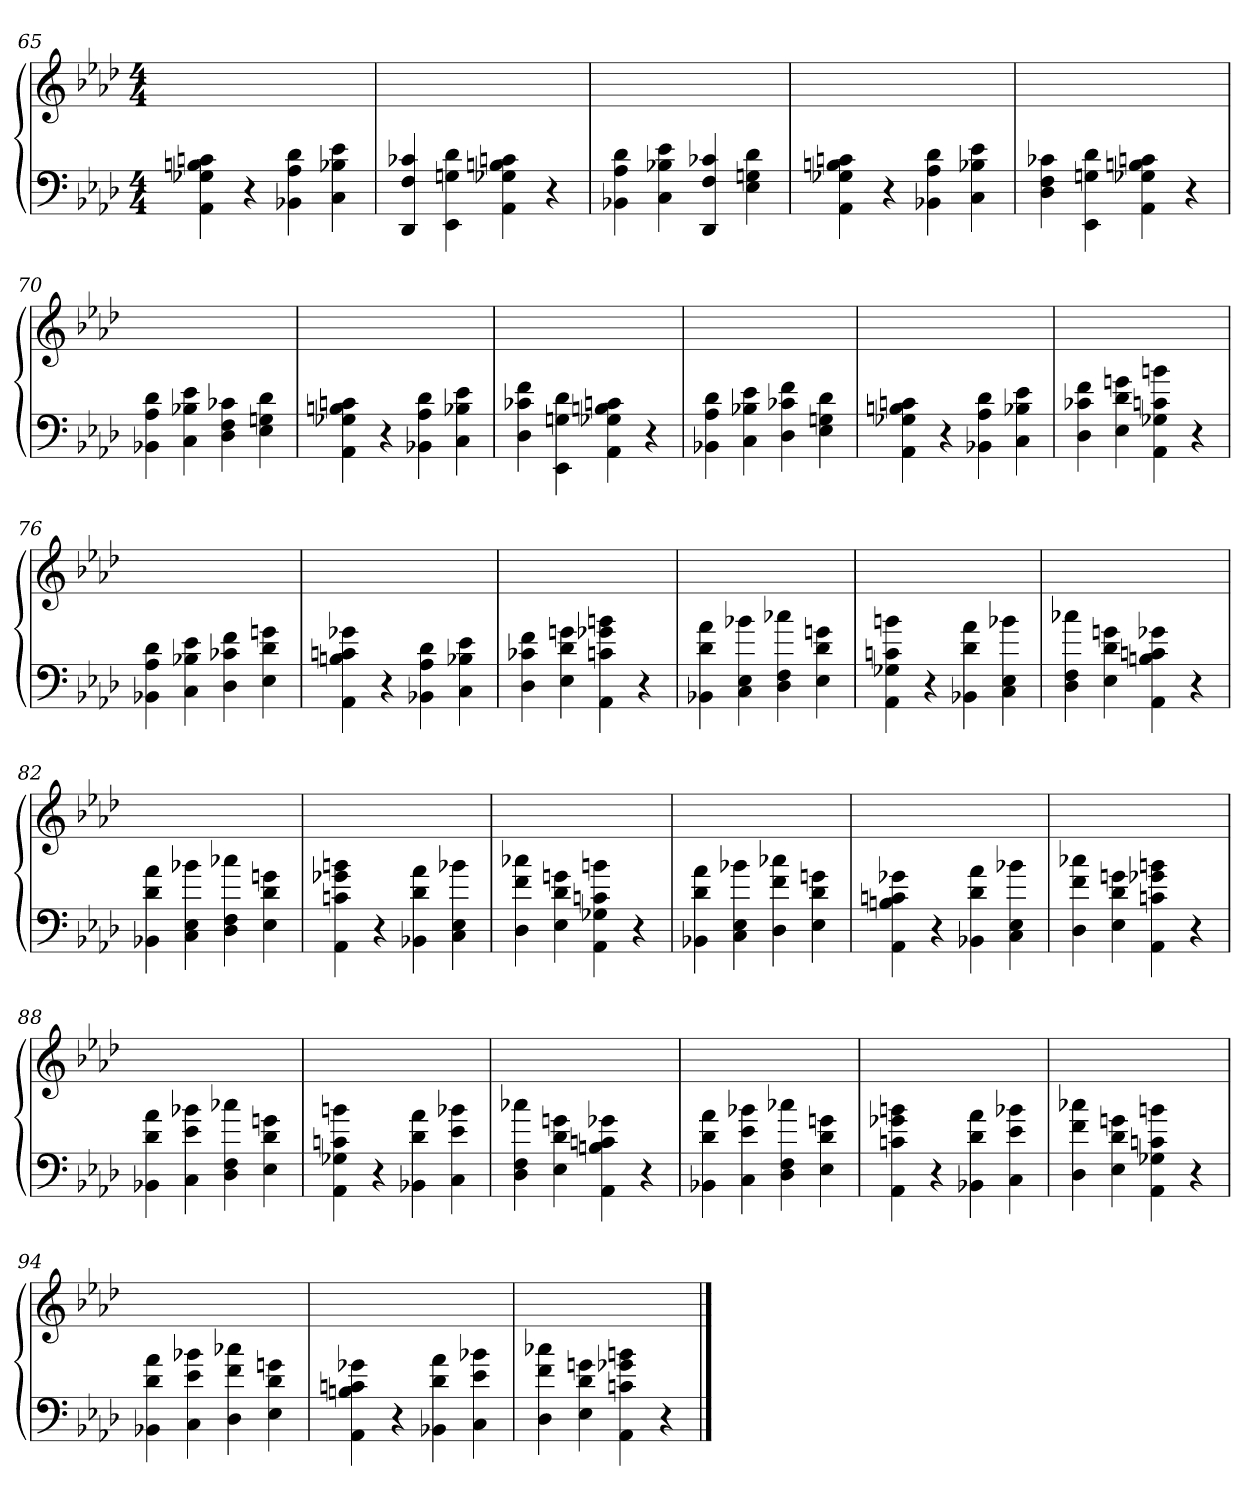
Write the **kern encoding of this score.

**kern	**kern
*part2	*part1
*staff2	*staff1
*clefF4	*clefG2
*k[b-e-a-d-]	*k[b-e-a-d-]
*A-:	*A-:
*M4/4	*M4/4
=65	=65
4AA- 4G-X 4Bn 4cn	1ryy
4r	.
4BB-X 4A- 4d-	.
4C 4B-X 4e-	.
=66	=66
4DD- 4F 4c-X	1ryy
4EE- 4Gn 4d-	.
4AA- 4G-X 4Bn 4cn	.
4r	.
=67	=67
4BB-X 4A- 4d-	1ryy
4C 4B-X 4e-	.
4DD- 4F 4c-X	.
4E- 4Gn 4d-	.
=68	=68
4AA- 4G-X 4Bn 4cn	1ryy
4r	.
4BB-X 4A- 4d-	.
4C 4B-X 4e-	.
=69	=69
4D- 4F 4c-X	1ryy
4EE- 4Gn 4d-	.
4AA- 4G-X 4Bn 4cn	.
4r	.
=70	=70
4BB-X 4A- 4d-	1ryy
4C 4B-X 4e-	.
4D- 4F 4c-X	.
4E- 4Gn 4d-	.
=71	=71
4AA- 4G-X 4Bn 4cn	1ryy
4r	.
4BB-X 4A- 4d-	.
4C 4B-X 4e-	.
=72	=72
4D- 4c-X 4f	1ryy
4EE- 4Gn 4d-	.
4AA- 4G-X 4Bn 4cn	.
4r	.
=73	=73
4BB-X 4A- 4d-	1ryy
4C 4B-X 4e-	.
4D- 4c-X 4f	.
4E- 4Gn 4d-	.
=74	=74
4AA- 4G-X 4Bn 4cn	1ryy
4r	.
4BB-X 4A- 4d-	.
4C 4B-X 4e-	.
=75	=75
4D- 4c-X 4f	1ryy
4E- 4d- 4gn	.
4AA- 4G-X 4cn 4bn	.
4r	.
=76	=76
4BB-X 4A- 4d-	1ryy
4C 4B-X 4e-	.
4D- 4c-X 4f	.
4E- 4d- 4gn	.
=77	=77
4AA- 4Bn 4cn 4g-X	1ryy
4r	.
4BB-X 4A- 4d-	.
4C 4B-X 4e-	.
=78	=78
4D- 4c-X 4f	1ryy
4E- 4d- 4gn	.
4AA- 4cn 4g-X 4bn	.
4r	.
=79	=79
4BB-X 4d- 4a-	1ryy
4C 4E- 4b-X	.
4D- 4F 4cc-X	.
4E- 4d- 4gn	.
=80	=80
4AA- 4G-X 4cn 4bn	1ryy
4r	.
4BB-X 4d- 4a-	.
4C 4E- 4b-X	.
=81	=81
4D- 4F 4cc-X	1ryy
4E- 4d- 4gn	.
4AA- 4Bn 4cn 4g-X	.
4r	.
=82	=82
4BB-X 4d- 4a-	1ryy
4C 4E- 4b-X	.
4D- 4F 4cc-X	.
4E- 4d- 4gn	.
=83	=83
4AA- 4cn 4g-X 4bn	1ryy
4r	.
4BB-X 4d- 4a-	.
4C 4E- 4b-X	.
=84	=84
4D- 4f 4cc-X	1ryy
4E- 4d- 4gn	.
4AA- 4G-X 4cn 4bn	.
4r	.
=85	=85
4BB-X 4d- 4a-	1ryy
4C 4E- 4b-X	.
4D- 4f 4cc-X	.
4E- 4d- 4gn	.
=86	=86
4AA- 4Bn 4cn 4g-X	1ryy
4r	.
4BB-X 4d- 4a-	.
4C 4E- 4b-X	.
=87	=87
4D- 4f 4cc-X	1ryy
4E- 4d- 4gn	.
4AA- 4cn 4g-X 4bn	.
4r	.
=88	=88
4BB-X 4d- 4a-	1ryy
4C 4e- 4b-X	.
4D- 4F 4cc-X	.
4E- 4d- 4gn	.
=89	=89
4AA- 4G-X 4cn 4bn	1ryy
4r	.
4BB-X 4d- 4a-	.
4C 4e- 4b-X	.
=90	=90
4D- 4F 4cc-X	1ryy
4E- 4d- 4gn	.
4AA- 4Bn 4cn 4g-X	.
4r	.
=91	=91
4BB-X 4d- 4a-	1ryy
4C 4e- 4b-X	.
4D- 4F 4cc-X	.
4E- 4d- 4gn	.
=92	=92
4AA- 4cn 4g-X 4bn	1ryy
4r	.
4BB-X 4d- 4a-	.
4C 4e- 4b-X	.
=93	=93
4D- 4f 4cc-X	1ryy
4E- 4d- 4gn	.
4AA- 4G-X 4cn 4bn	.
4r	.
=94	=94
4BB-X 4d- 4a-	1ryy
4C 4e- 4b-X	.
4D- 4f 4cc-X	.
4E- 4d- 4gn	.
=95	=95
4AA- 4Bn 4cn 4g-X	1ryy
4r	.
4BB-X 4d- 4a-	.
4C 4e- 4b-X	.
=96	=96
4D- 4f 4cc-X	1ryy
4E- 4d- 4gn	.
4AA- 4cn 4g-X 4bn	.
4r	.
==	==
*-	*-
